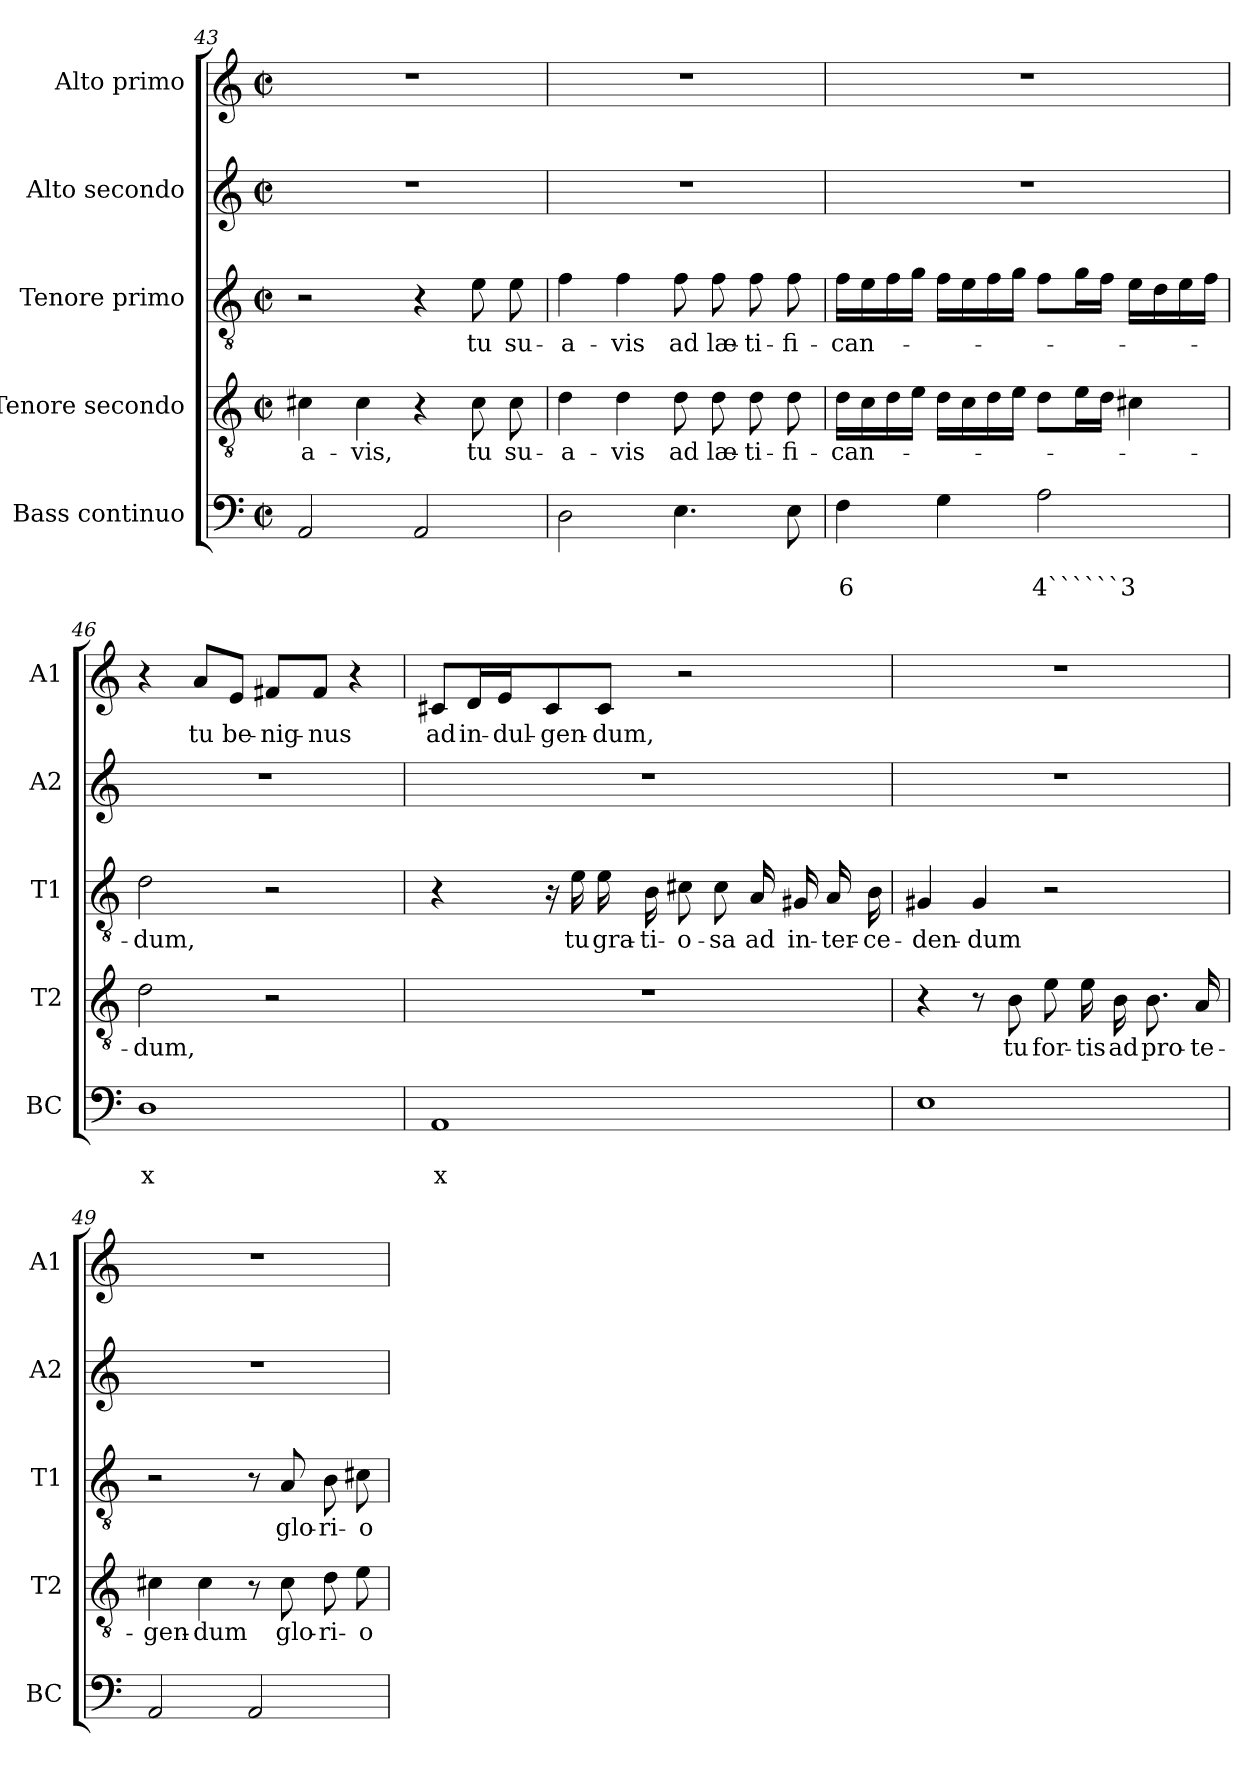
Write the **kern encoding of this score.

**kern	**text	**text	**kern	**text	**kern	**text	**kern	**kern	**text
*part5	*part5	*part5	*part4	*part4	*part3	*part3	*part2	*part1	*part1
*staff5	*staff5	*staff5	*staff4	*staff4	*staff3	*staff3	*staff2	*staff1	*staff1
*I"Bass continuo	*	*	*I"Tenore secondo	*	*I"Tenore primo	*	*I"Alto secondo	*I"Alto primo	*
*I'BC	*	*	*I'T2	*	*I'T1	*	*I'A2	*I'A1	*
*clefF4	*	*	*clefGv2	*	*clefGv2	*	*clefG2	*clefG2	*
*k[]	*	*	*k[]	*	*k[]	*	*k[]	*k[]	*
*C:	*	*	*C:	*	*C:	*	*C:	*C:	*
*M2/2	*	*	*M2/2	*	*M2/2	*	*M2/2	*M2/2	*
*met(c|)	*	*	*met(c|)	*	*met(c|)	*	*met(c|)	*met(c|)	*
=43	=43	=43	=43	=43	=43	=43	=43	=43	=43
!	!	!	!	!LO:LY:b	!	!	!	!	!
2AA/	.	.	4c#X\	-a-	2r	.	1r	1r	.
!	!	!	!	!LO:LY:b	!	!	!	!	!
.	.	.	4c#\	-vis,	.	.	.	.	.
2AA/	.	.	4r	.	4r	.	.	.	.
!	!	!	!	!LO:LY:b	!	!	!	!	!
!	!	!	!	!	!	!LO:LY:b	!	!	!
.	.	.	8c#\	tu	8e\	tu	.	.	.
!	!	!	!	!LO:LY:b	!	!	!	!	!
!	!	!	!	!	!	!LO:LY:b	!	!	!
.	.	.	8c#\	su-	8e\	su-	.	.	.
=44	=44	=44	=44	=44	=44	=44	=44	=44	=44
!	!	!	!	!LO:LY:b	!	!	!	!	!
!	!	!	!	!	!	!LO:LY:b	!	!	!
2D\	.	.	4d\	-a-	4f\	-a-	1r	1r	.
!	!	!	!	!LO:LY:b	!	!	!	!	!
!	!	!	!	!	!	!LO:LY:b	!	!	!
.	.	.	4d\	-vis	4f\	-vis	.	.	.
!	!	!	!	!LO:LY:b	!	!	!	!	!
!	!	!	!	!	!	!LO:LY:b	!	!	!
4.E\	.	.	8d\	ad	8f\	ad	.	.	.
!	!	!	!	!LO:LY:b	!	!	!	!	!
!	!	!	!	!	!	!LO:LY:b	!	!	!
.	.	.	8d\	læ-	8f\	læ-	.	.	.
!	!	!	!	!LO:LY:b	!	!	!	!	!
!	!	!	!	!	!	!LO:LY:b	!	!	!
.	.	.	8d\	-ti-	8f\	-ti-	.	.	.
!	!	!	!	!LO:LY:b	!	!	!	!	!
!	!	!	!	!	!	!LO:LY:b	!	!	!
8E\	.	.	8d\	-fi-	8f\	-fi-	.	.	.
=45	=45	=45	=45	=45	=45	=45	=45	=45	=45
!	!	!LO:LY:b	!	!	!	!	!	!	!
!	!	!	!	!LO:LY:b	!	!	!	!	!
!	!	!	!	!	!	!LO:LY:b	!	!	!
4F\	.	6	16d\LL	-can-	16f\LL	-can-	1r	1r	.
.	.	.	16c\	.	16e\	.	.	.	.
.	.	.	16d\	.	16f\	.	.	.	.
.	.	.	16e\JJ	.	16g\JJ	.	.	.	.
4G\	.	.	16d\LL	.	16f\LL	.	.	.	.
.	.	.	16c\	.	16e\	.	.	.	.
.	.	.	16d\	.	16f\	.	.	.	.
.	.	.	16e\JJ	.	16g\JJ	.	.	.	.
!	!	!LO:LY:b	!	!	!	!	!	!	!
2A\	.	4``````3	8d\L	.	8f\L	.	.	.	.
.	.	.	16e\L	.	16g\L	.	.	.	.
.	.	.	16d\JJ	.	16f\JJ	.	.	.	.
.	.	.	4c#X\	.	16e\LL	.	.	.	.
.	.	.	.	.	16d\	.	.	.	.
.	.	.	.	.	16e\	.	.	.	.
.	.	.	.	.	16f\JJ	.	.	.	.
!!LO:PB:g=z
=46	=46	=46	=46	=46	=46	=46	=46	=46	=46
!	!	!LO:LY:b	!	!	!	!	!	!	!
!	!	!	!	!LO:LY:b	!	!	!	!	!
!	!	!	!	!	!	!LO:LY:b	!	!	!
1D	.	x	2d\	-dum,	2d\	-dum,	1r	4r	.
!	!	!	!	!	!	!	!	!	!LO:LY:b
.	.	.	.	.	.	.	.	8a/L	tu
!	!	!	!	!	!	!	!	!	!LO:LY:b
.	.	.	.	.	.	.	.	8e/J	be-
!	!	!	!	!	!	!	!	!	!LO:LY:b
.	.	.	2r	.	2r	.	.	8f#X/L	-nig-
!	!	!	!	!	!	!	!	!	!LO:LY:b
.	.	.	.	.	.	.	.	8f#/J	-nus
.	.	.	.	.	.	.	.	4r	.
=47	=47	=47	=47	=47	=47	=47	=47	=47	=47
!	!	!LO:LY:b	!	!	!	!	!	!	!
!	!	!	!	!	!	!	!	!	!LO:LY:b
1AA	.	x	1r	.	4r	.	1r	8c#X/L	ad
!	!	!	!	!	!	!	!	!	!LO:LY:b
.	.	.	.	.	.	.	.	16d/L	in-
!	!	!	!	!	!	!	!	!	!LO:LY:b
.	.	.	.	.	.	.	.	16e/J	-dul-
!	!	!	!	!	!	!	!	!	!LO:LY:b
.	.	.	.	.	16r	.	.	8c#/	-gen-
!	!	!	!	!	!	!LO:LY:b	!	!	!
.	.	.	.	.	16e\	tu	.	.	.
!	!	!	!	!	!	!LO:LY:b	!	!	!
!	!	!	!	!	!	!	!	!	!LO:LY:b
.	.	.	.	.	16e\	gra-	.	8c#/J	-dum,
!	!	!	!	!	!	!LO:LY:b	!	!	!
.	.	.	.	.	16B\	-ti-	.	.	.
!	!	!	!	!	!	!LO:LY:b	!	!	!
.	.	.	.	.	8c#X\	-o-	.	2r	.
!	!	!	!	!	!	!LO:LY:b	!	!	!
.	.	.	.	.	8c#\	-sa	.	.	.
!	!	!	!	!	!	!LO:LY:b	!	!	!
.	.	.	.	.	16A/	ad	.	.	.
!	!	!	!	!	!	!LO:LY:b	!	!	!
.	.	.	.	.	16G#X/	in-	.	.	.
!	!	!	!	!	!	!LO:LY:b	!	!	!
.	.	.	.	.	16A/	-ter-	.	.	.
!	!	!	!	!	!	!LO:LY:b	!	!	!
.	.	.	.	.	16B\	-ce-	.	.	.
=48	=48	=48	=48	=48	=48	=48	=48	=48	=48
!	!	!	!	!	!	!LO:LY:b	!	!	!
1E	.	.	4r	.	4G#X/	-den-	1r	1r	.
!	!	!	!	!	!	!LO:LY:b	!	!	!
.	.	.	8r	.	4G#/	-dum	.	.	.
!	!	!	!	!LO:LY:b	!	!	!	!	!
.	.	.	8B\	tu	.	.	.	.	.
!	!	!	!	!LO:LY:b	!	!	!	!	!
.	.	.	8e\	for-	2r	.	.	.	.
!	!	!	!	!LO:LY:b	!	!	!	!	!
.	.	.	16e\	-tis	.	.	.	.	.
!	!	!	!	!LO:LY:b	!	!	!	!	!
.	.	.	16B\	ad	.	.	.	.	.
!	!	!	!	!LO:LY:b	!	!	!	!	!
.	.	.	8.B\	pro-	.	.	.	.	.
!	!	!	!	!LO:LY:b	!	!	!	!	!
.	.	.	16A/	-te-	.	.	.	.	.
=49	=49	=49	=49	=49	=49	=49	=49	=49	=49
!	!	!	!	!LO:LY:b	!	!	!	!	!
2AA/	.	.	4c#X\	-gen-	2r	.	1r	1r	.
!	!	!	!	!LO:LY:b	!	!	!	!	!
.	.	.	4c#\	-dum	.	.	.	.	.
2AA/	.	.	8r	.	8r	.	.	.	.
!	!	!	!	!LO:LY:b	!	!	!	!	!
!	!	!	!	!	!	!LO:LY:b	!	!	!
.	.	.	8c#\	glo-	8A/	glo-	.	.	.
!	!	!	!	!LO:LY:b	!	!	!	!	!
!	!	!	!	!	!	!LO:LY:b	!	!	!
.	.	.	8d\	-ri-	8B\	-ri-	.	.	.
!	!	!	!	!LO:LY:b	!	!	!	!	!
!	!	!	!	!	!	!LO:LY:b	!	!	!
.	.	.	8e\	-o-	8c#X\	-o-	.	.	.
=	=	=	=	=	=	=	=	=	=
*-	*-	*-	*-	*-	*-	*-	*-	*-	*-
